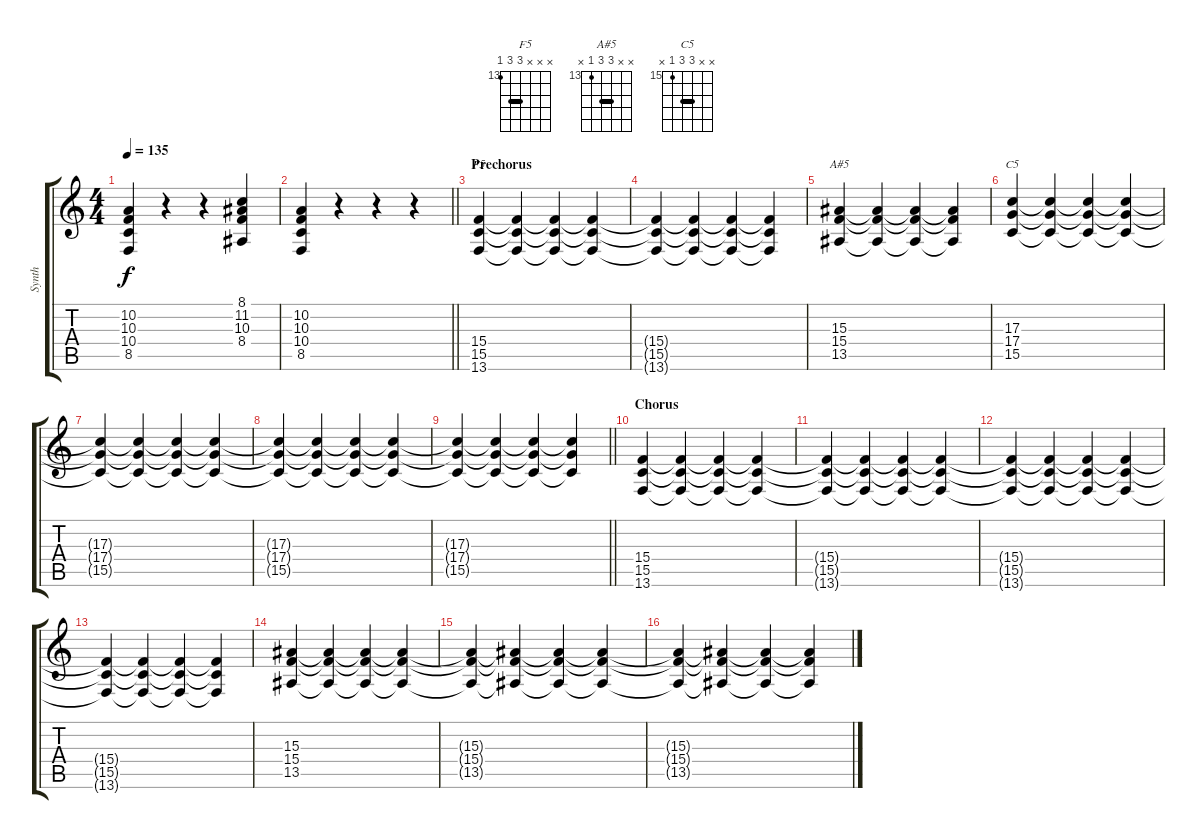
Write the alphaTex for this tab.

\track ("Synth" "Synth") {instrument lead2sawtooth}
\staff {score tabs}
\tuning (E4 B3 G3 D3 A2 E2) {hide}
\chord ("F5" x x x 15 15 13) {firstfret 13 barre 15}
\chord ("A#5" x x 15 15 13 x) {firstfret 13 barre 15}
\chord ("C5" x x 17 17 15 x) {firstfret 15 barre 17}
\ts (4 4)
\tempo 135
\clef g2
\ks c
(10.2 10.3 10.4 8.5).4{dy f} r.4 r.4 (8.1 11.2 10.3 8.4).4 |
\barLineRight lightlight
(10.2 10.3 10.4 8.5).4 r.4 r.4 r.4 |
\section ("" "Prechorus")
(15.4 15.5 13.6).4{ch "F5"} (15.4{t} 15.5{t} 13.6{t}).4 (15.4{t} 15.5{t} 13.6{t}).4 (15.4{t} 15.5{t} 13.6{t}).4 |
(15.4{t} 15.5{t} 13.6{t}).4 (15.4{t} 15.5{t} 13.6{t}).4 (15.4{t} 15.5{t} 13.6{t}).4 (15.4{t} 15.5{t} 13.6{t}).4 |
(15.3 15.4 13.5).4{ch "A#5"} (15.3{t} 15.4{t} 13.5{t}).4 (15.3{t} 15.4{t} 13.5{t}).4 (15.3{t} 15.4{t} 13.5{t}).4 |
(17.3 17.4 15.5).4{ch "C5"} (17.3{t} 17.4{t} 15.5{t}).4 (17.3{t} 17.4{t} 15.5{t}).4 (17.3{t} 17.4{t} 15.5{t}).4 |
(17.3{t} 17.4{t} 15.5{t}).4 (17.3{t} 17.4{t} 15.5{t}).4 (17.3{t} 17.4{t} 15.5{t}).4 (17.3{t} 17.4{t} 15.5{t}).4 |
(17.3{t} 17.4{t} 15.5{t}).4 (17.3{t} 17.4{t} 15.5{t}).4 (17.3{t} 17.4{t} 15.5{t}).4 (17.3{t} 17.4{t} 15.5{t}).4 |
\barLineRight lightlight
(17.3{t} 17.4{t} 15.5{t}).4 (17.3{t} 17.4{t} 15.5{t}).4 (17.3{t} 17.4{t} 15.5{t}).4 (17.3{t} 17.4{t} 15.5{t}).4 |
\section ("" "Chorus")
(15.4 15.5 13.6).4 (15.4{t} 15.5{t} 13.6{t}).4 (15.4{t} 15.5{t} 13.6{t}).4 (15.4{t} 15.5{t} 13.6{t}).4 |
(15.4{t} 15.5{t} 13.6{t}).4 (15.4{t} 15.5{t} 13.6{t}).4 (15.4{t} 15.5{t} 13.6{t}).4 (15.4{t} 15.5{t} 13.6{t}).4 |
(15.4{t} 15.5{t} 13.6{t}).4 (15.4{t} 15.5{t} 13.6{t}).4 (15.4{t} 15.5{t} 13.6{t}).4 (15.4{t} 15.5{t} 13.6{t}).4 |
(15.4{t} 15.5{t} 13.6{t}).4 (15.4{t} 15.5{t} 13.6{t}).4 (15.4{t} 15.5{t} 13.6{t}).4 (15.4{t} 15.5{t} 13.6{t}).4 |
(15.3 15.4 13.5).4 (15.3{t} 15.4{t} 13.5{t}).4 (15.3{t} 15.4{t} 13.5{t}).4 (15.3{t} 15.4{t} 13.5{t}).4 |
(15.3{t} 15.4{t} 13.5{t}).4 (15.3{t} 15.4{t} 13.5{t}).4 (15.3{t} 15.4{t} 13.5{t}).4 (15.3{t} 15.4{t} 13.5{t}).4 |
(15.3{t} 15.4{t} 13.5{t}).4 (15.3{t} 15.4{t} 13.5{t}).4 (15.3{t} 15.4{t} 13.5{t}).4 (15.3{t} 15.4{t} 13.5{t}).4
